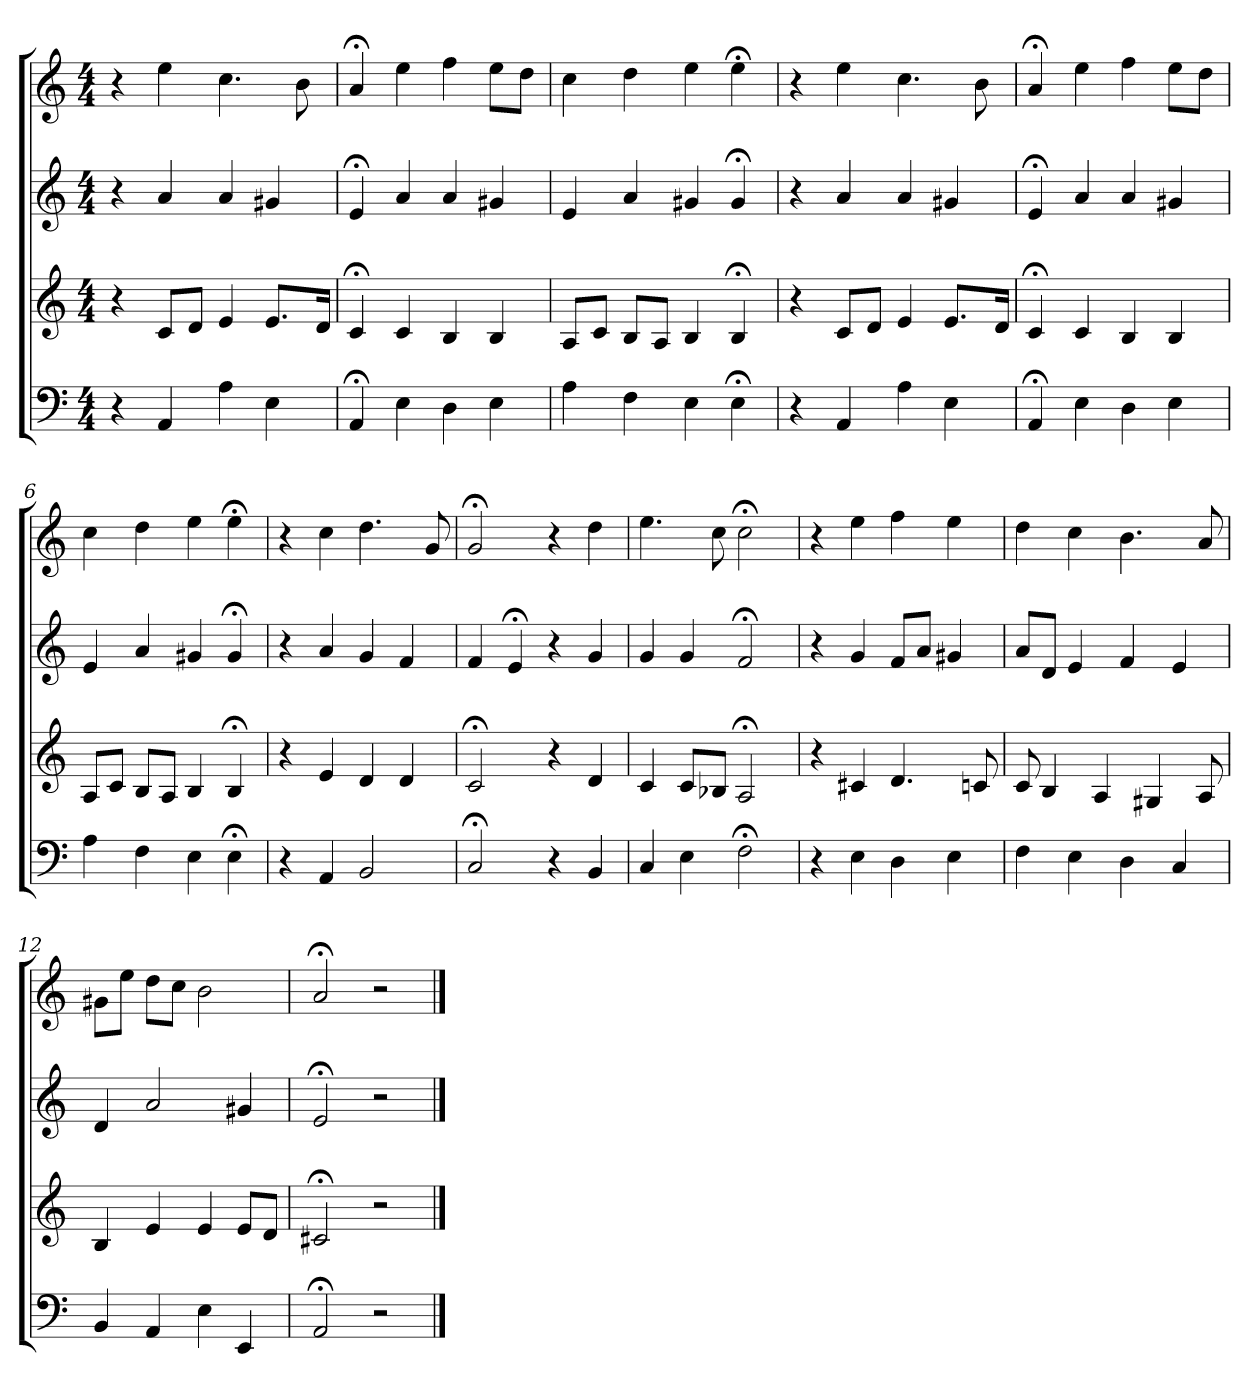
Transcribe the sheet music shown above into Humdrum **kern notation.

**kern	**kern	**kern	**kern
*part4	*part3	*part2	*part1
*staff4	*staff3	*staff2	*staff1
*clefF4	*clefG2	*clefG2	*clefG2
*M4/4	*M4/4	*M4/4	*M4/4
=1	=1	=1	=1
4r	4r	4r	4r
4AA	8c/L	4a	4ee
.	8d/J	.	.
4A	4e	4a	4.cc
4E	8.e/L	4g#X	.
.	.	.	8b
.	16d/Jk	.	.
=2	=2	=2	=2
4AA;<	4c;<	4e;<	4a;<
4E	4c	4a	4ee
4D	4B	4a	4ff
4E	4B	4g#X	8ee\L
.	.	.	8dd\J
=3	=3	=3	=3
4A	8A/L	4e	4cc
.	8c/J	.	.
4F	8B/L	4a	4dd
.	8A/J	.	.
4E	4B	4g#X	4ee
4E;<	4B;<	4g#;<	4ee;<
=4	=4	=4	=4
4r	4r	4r	4r
4AA	8c/L	4a	4ee
.	8d/J	.	.
4A	4e	4a	4.cc
4E	8.e/L	4g#X	.
.	.	.	8b
.	16d/Jk	.	.
=5	=5	=5	=5
4AA;<	4c;<	4e;<	4a;<
4E	4c	4a	4ee
4D	4B	4a	4ff
4E	4B	4g#X	8ee\L
.	.	.	8dd\J
=6	=6	=6	=6
4A	8A/L	4e	4cc
.	8c/J	.	.
4F	8B/L	4a	4dd
.	8A/J	.	.
4E	4B	4g#X	4ee
4E;<	4B;<	4g#;<	4ee;<
=7	=7	=7	=7
4r	4r	4r	4r
4AA	4e	4a	4cc
2BB	4d	4g	4.dd
.	4d	4f	.
.	.	.	8g
=8	=8	=8	=8
2C;<	2c;<	4f	2g;<
.	.	4e;<	.
4r	4r	4r	4r
4BB	4d	4g	4dd
=9	=9	=9	=9
4C	4c	4g	4.ee
4E	8c/L	4g	.
.	8B-X/J	.	8cc
2F;<	2A;<	2f;<	2cc;<
=10	=10	=10	=10
4r	4r	4r	4r
4E	4c#X	4g	4ee
4D	4.d	8f/L	4ff
.	.	8a/J	.
4E	.	4g#X	4ee
.	8cn	.	.
=11	=11	=11	=11
4F	8c	8a/L	4dd
.	4B	8d/J	.
4E	.	4e	4cc
.	4A	.	.
4D	.	4f	4.b
.	4G#X	.	.
4C	.	4e	.
.	8A	.	8a
=12	=12	=12	=12
4BB	4B	4d	8g#X\L
.	.	.	8ee\J
4AA	4e	2a	8dd\L
.	.	.	8cc\J
4E	4e	.	2b
4EE	8e/L	4g#X	.
.	8d/J	.	.
=13	=13	=13	=13
2AA;<	2c#X;<	2e;<	2a;<
2r	2r	2r	2r
==	==	==	==
*-	*-	*-	*-
